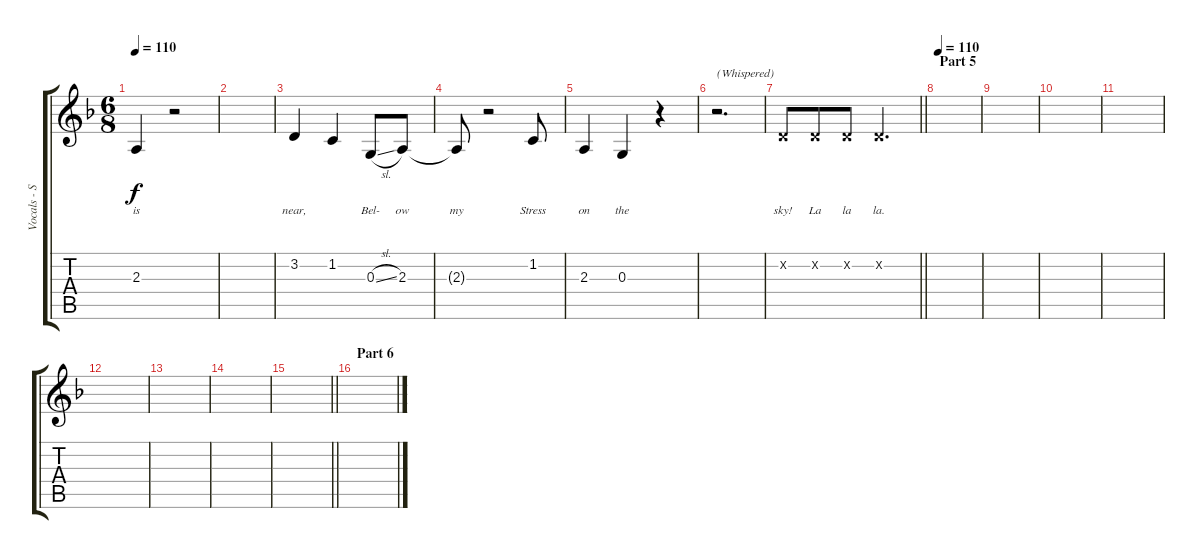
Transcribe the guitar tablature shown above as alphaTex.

\track ("Vocals - Simon Neil" "Vocals - S") {instrument altosax}
\staff {score tabs}
\tuning (E4 B3 G3 D3 A2 E2) {hide}
\ts (6 8)
\tempo 110
\clef g2
\ks dminor
2.3.4{lyrics (0 "is") lyrics (1 "") lyrics (2 "") lyrics (3 "") lyrics (4 "") dy f} r.2 |
|
3.2.4{lyrics (0 "near,") lyrics (1 "") lyrics (2 "") lyrics (3 "") lyrics (4 "")} 1.2.4{lyrics (0 "") lyrics (1 "") lyrics (2 "") lyrics (3 "") lyrics (4 "")} 0.3{sl}.8{lyrics (0 "Bel-") lyrics (1 "") lyrics (2 "") lyrics (3 "") lyrics (4 "")} 2.3.8{lyrics (0 "ow") lyrics (1 "") lyrics (2 "") lyrics (3 "") lyrics (4 "")} |
2.3{t}.8{lyrics (0 "my") lyrics (1 "") lyrics (2 "") lyrics (3 "") lyrics (4 "")} r.2 1.2.8{lyrics (0 "Stress") lyrics (1 "") lyrics (2 "") lyrics (3 "") lyrics (4 "")} |
2.3.4{lyrics (0 "on") lyrics (1 "") lyrics (2 "") lyrics (3 "") lyrics (4 "")} 0.3.4{lyrics (0 "the") lyrics (1 "") lyrics (2 "") lyrics (3 "") lyrics (4 "")} r.4 |
r.2{d txt "(Whispered)"} |
\barLineRight lightlight
3.2{x}.8{lyrics (0 "sky!") lyrics (1 "") lyrics (2 "") lyrics (3 "") lyrics (4 "")} 3.2{x}.8{lyrics (0 "La") lyrics (1 "") lyrics (2 "") lyrics (3 "") lyrics (4 "")} 3.2{x}.8{lyrics (0 "la") lyrics (1 "") lyrics (2 "") lyrics (3 "") lyrics (4 "")} 3.2{x}.4{d lyrics (0 "la.") lyrics (1 "") lyrics (2 "") lyrics (3 "") lyrics (4 "")} |
\section ("" "Part 5")
\tempo 110
|
|
|
|
|
|
|
\barLineRight lightlight
|
\section ("" "Part 6")
